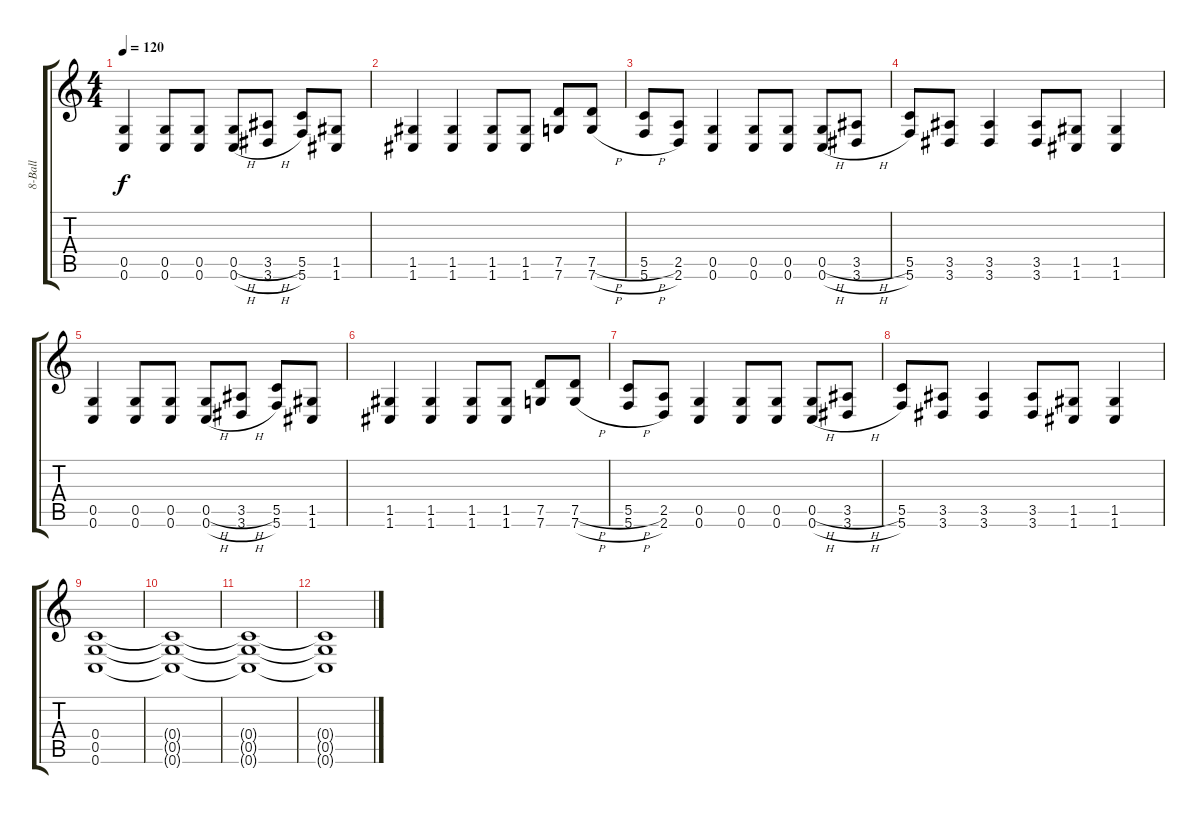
\track ("8-Ball" "8-Ball") {instrument distortionguitar}
\staff {score tabs}
\tuning (D4 A3 F3 C3 G2 C2) {hide}
\ts (4 4)
\tempo 120
\clef g2
\ks c
(0.5 0.6).4{dy f} (0.5 0.6).8 (0.5 0.6).8 (0.5{h} 0.6{h}).8 (3.5{h} 3.6{h}).8 (5.5 5.6).8 (1.5 1.6).8 |
(1.5 1.6).4 (1.5 1.6).4 (1.5 1.6).8 (1.5 1.6).8 (7.5 7.6).8 (7.5{h} 7.6{h}).8 |
(5.5{h} 5.6{h}).8 (2.5 2.6).8 (0.5 0.6).4 (0.5 0.6).8 (0.5 0.6).8 (0.5{h} 0.6{h}).8 (3.5{h} 3.6{h}).8 |
(5.5 5.6).8 (3.5 3.6).8 (3.5 3.6).4 (3.5 3.6).8 (1.5 1.6).8 (1.5 1.6).4 |
(0.5 0.6).4 (0.5 0.6).8 (0.5 0.6).8 (0.5{h} 0.6{h}).8 (3.5{h} 3.6{h}).8 (5.5 5.6).8 (1.5 1.6).8 |
(1.5 1.6).4 (1.5 1.6).4 (1.5 1.6).8 (1.5 1.6).8 (7.5 7.6).8 (7.5{h} 7.6{h}).8 |
(5.5{h} 5.6{h}).8 (2.5 2.6).8 (0.5 0.6).4 (0.5 0.6).8 (0.5 0.6).8 (0.5{h} 0.6{h}).8 (3.5{h} 3.6{h}).8 |
(5.5 5.6).8 (3.5 3.6).8 (3.5 3.6).4 (3.5 3.6).8 (1.5 1.6).8 (1.5 1.6).4 |
(0.4 0.5 0.6).1 |
(0.4{t} 0.5{t} 0.6{t}).1 |
(0.4{t} 0.5{t} 0.6{t}).1{volume 0} |
(0.4{t} 0.5{t} 0.6{t}).1
